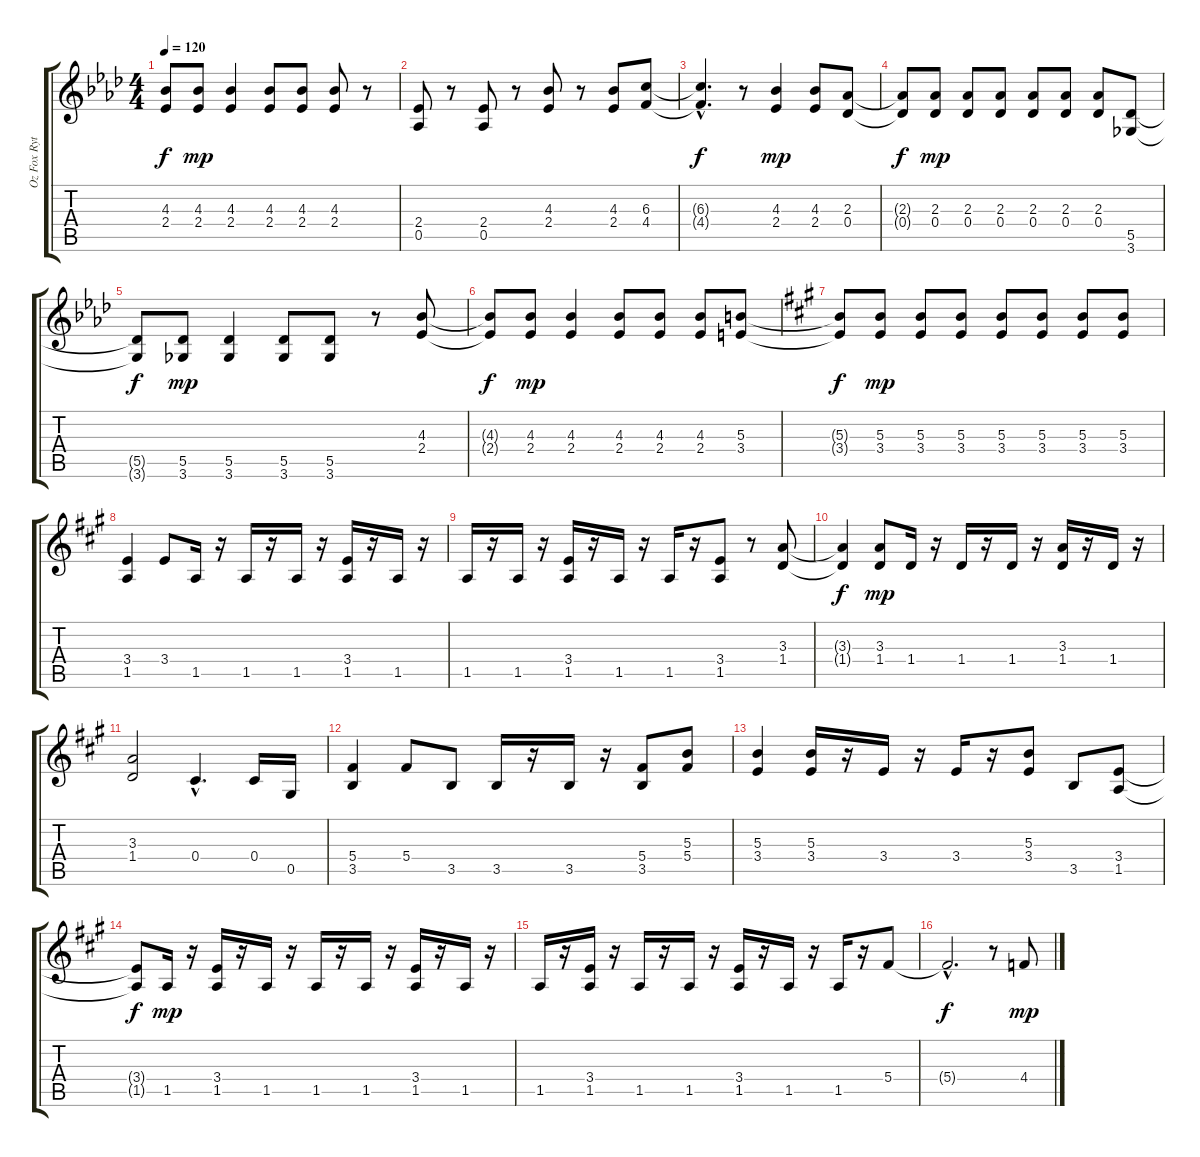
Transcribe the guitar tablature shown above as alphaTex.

\track ("Oz Fox Rythm" "Oz Fox Ryt") {instrument overdrivenguitar}
\staff {score tabs}
\tuning (Eb4 Bb3 Gb3 Db3 Ab2 Eb2) {hide}
\ts (4 4)
\tempo 120
\clef g2
\ks ab
(4.3{t} 2.4{t}).8{dy f} (4.3 2.4).8{dy mp} (4.3 2.4).4 (4.3 2.4).8 (4.3 2.4).8 (4.3 2.4).8 r.8 |
(2.4 0.5).8 r.8 (2.4 0.5).8 r.8 (4.3 2.4).8 r.8 (4.3 2.4).8 (6.3 4.4).8 |
(6.3{hac t} 4.4{hac t}).4{d dy f} r.8 (4.3 2.4).4{dy mp} (4.3 2.4).8 (2.3 0.4).8 |
(2.3{t} 0.4{t}).8{dy f} (2.3 0.4).8{dy mp} (2.3 0.4).8 (2.3 0.4).8 (2.3 0.4).8 (2.3 0.4).8 (2.3 0.4).8 (5.5 3.6).8 |
(5.5{t} 3.6{t}).8{dy f} (5.5 3.6).8{dy mp} (5.5 3.6).4 (5.5 3.6).8 (5.5 3.6).8 r.8 (4.3 2.4).8 |
(4.3{t} 2.4{t}).8{dy f} (4.3 2.4).8{dy mp} (4.3 2.4).4 (4.3 2.4).8 (4.3 2.4).8 (4.3 2.4).8 (5.3 3.4).8 |
\ks a
(5.3{t} 3.4{t}).8{dy f} (5.3 3.4).8{dy mp} (5.3 3.4).8 (5.3 3.4).8 (5.3 3.4).8 (5.3 3.4).8 (5.3 3.4).8 (5.3 3.4).8 |
(3.4 1.5).4 3.4.8 1.5.16 r.16 1.5.16 r.16 1.5.16 r.16 (3.4 1.5).16 r.16 1.5.16 r.16 |
1.5.16 r.16 1.5.16 r.16 (3.4 1.5).16 r.16 1.5.16 r.16 1.5.16 r.16 (3.4 1.5).8 r.8 (3.3 1.4).8 |
(3.3{t} 1.4{t}).4{dy f} (3.3 1.4).8{dy mp} 1.4.16 r.16 1.4.16 r.16 1.4.16 r.16 (3.3 1.4).16 r.16 1.4.16 r.16 |
(3.3 1.4).2 0.4{hac}.4{d} 0.4.16 0.5.16 |
(5.4 3.5).4 5.4.8 3.5.8 3.5.16 r.16 3.5.16 r.16 (5.4 3.5).8 (5.3 5.4).8 |
(5.3 3.4).4 (5.3 3.4).16 r.16 3.4.16 r.16 3.4.16 r.16 (5.3 3.4).8 3.5.8 (3.4 1.5).8 |
(3.4{t} 1.5{t}).8{dy f} 1.5.16{dy mp} r.16 (3.4 1.5).16 r.16 1.5.16 r.16 1.5.16 r.16 1.5.16 r.16 (3.4 1.5).16 r.16 1.5.16 r.16 |
1.5.16 r.16 (3.4 1.5).16 r.16 1.5.16 r.16 1.5.16 r.16 (3.4 1.5).16 r.16 1.5.16 r.16 1.5.16 r.16 5.4.8 |
5.4{hac t}.2{d dy f} r.8 4.4.8{dy mp}
